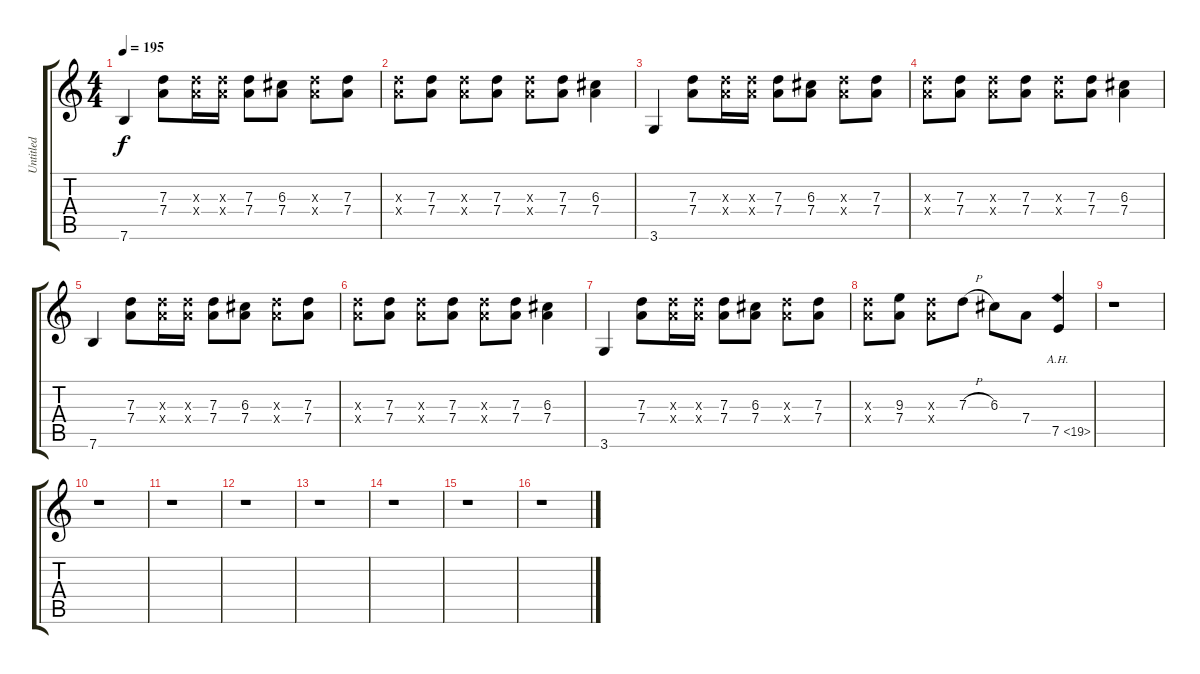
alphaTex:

\track ("Untitled" "Untitled") {instrument acousticguitarnylon}
\staff {score tabs}
\tuning (E4 B3 G3 D3 A2 E2) {hide}
\ts (4 4)
\tempo 195
\clef g2
\ks c
7.6.4{dy f} (7.3 7.4).8 (7.3{x} 7.4{x}).16 (7.3{x} 7.4{x}).16 (7.3 7.4).8 (6.3 7.4).8 (7.3{x} 7.4{x}).8 (7.3 7.4).8 |
(7.3{x} 7.4{x}).8 (7.3 7.4).8 (7.3{x} 7.4{x}).8 (7.3 7.4).8 (7.3{x} 7.4{x}).8 (7.3 7.4).8 (6.3 7.4).4 |
3.6.4 (7.3 7.4).8 (7.3{x} 7.4{x}).16 (7.3{x} 7.4{x}).16 (7.3 7.4).8 (6.3 7.4).8 (7.3{x} 7.4{x}).8 (7.3 7.4).8 |
(7.3{x} 7.4{x}).8 (7.3 7.4).8 (7.3{x} 7.4{x}).8 (7.3 7.4).8 (7.3{x} 7.4{x}).8 (7.3 7.4).8 (6.3 7.4).4 |
7.6.4 (7.3 7.4).8 (7.3{x} 7.4{x}).16 (7.3{x} 7.4{x}).16 (7.3 7.4).8 (6.3 7.4).8 (7.3{x} 7.4{x}).8 (7.3 7.4).8 |
(7.3{x} 7.4{x}).8 (7.3 7.4).8 (7.3{x} 7.4{x}).8 (7.3 7.4).8 (7.3{x} 7.4{x}).8 (7.3 7.4).8 (6.3 7.4).4 |
3.6.4 (7.3 7.4).8 (7.3{x} 7.4{x}).16 (7.3{x} 7.4{x}).16 (7.3 7.4).8 (6.3 7.4).8 (7.3{x} 7.4{x}).8 (7.3 7.4).8 |
(7.3{x} 7.4{x}).8 (9.3 7.4).8 (7.3{x} 7.4{x}).8 7.3{h}.8 6.3.8 7.4.8 7.5{ah 12}.4 |
r.1 |
r.1 |
r.1 |
r.1 |
r.1 |
r.1 |
r.1 |
r.1
